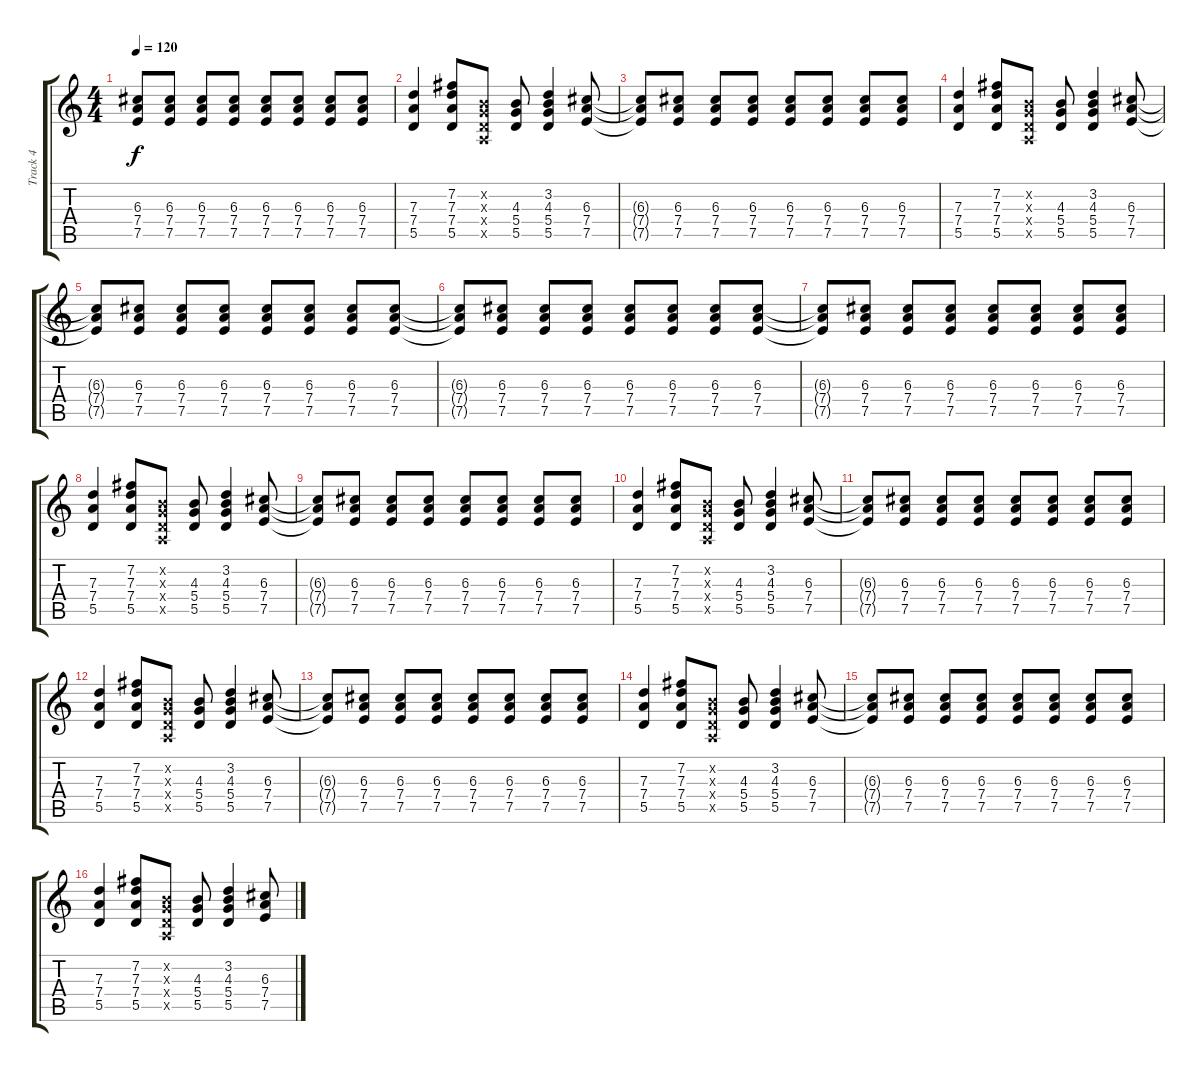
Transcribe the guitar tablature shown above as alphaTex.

\track ("Track 4" "Track 4") {instrument electricguitarclean}
\staff {score tabs}
\tuning (E4 B3 G3 D3 A2 E2) {hide}
\ts (4 4)
\tempo 120
\clef g2
\ks c
(6.3{t} 7.4{t} 7.5{t}).8{dy f} (6.3 7.4 7.5).8 (6.3 7.4 7.5).8 (6.3 7.4 7.5).8 (6.3 7.4 7.5).8 (6.3 7.4 7.5).8 (6.3 7.4 7.5).8 (6.3 7.4 7.5).8 |
(7.3 7.4 5.5).4 (7.2 7.3 7.4 5.5).8 (0.2{x} 0.3{x} 0.4{x} 0.5{x}).8 (4.3 5.4 5.5).8 (3.2 4.3 5.4 5.5).4 (6.3 7.4 7.5).8 |
(6.3{t} 7.4{t} 7.5{t}).8 (6.3 7.4 7.5).8 (6.3 7.4 7.5).8 (6.3 7.4 7.5).8 (6.3 7.4 7.5).8 (6.3 7.4 7.5).8 (6.3 7.4 7.5).8 (6.3 7.4 7.5).8 |
(7.3 7.4 5.5).4 (7.2 7.3 7.4 5.5).8 (0.2{x} 0.3{x} 0.4{x} 0.5{x}).8 (4.3 5.4 5.5).8 (3.2 4.3 5.4 5.5).4 (6.3 7.4 7.5).8 |
(6.3{t} 7.4{t} 7.5{t}).8 (6.3 7.4 7.5).8 (6.3 7.4 7.5).8 (6.3 7.4 7.5).8 (6.3 7.4 7.5).8 (6.3 7.4 7.5).8 (6.3 7.4 7.5).8 (6.3 7.4 7.5).8 |
(6.3{t} 7.4{t} 7.5{t}).8 (6.3 7.4 7.5).8 (6.3 7.4 7.5).8 (6.3 7.4 7.5).8 (6.3 7.4 7.5).8 (6.3 7.4 7.5).8 (6.3 7.4 7.5).8 (6.3 7.4 7.5).8 |
(6.3{t} 7.4{t} 7.5{t}).8 (6.3 7.4 7.5).8 (6.3 7.4 7.5).8 (6.3 7.4 7.5).8 (6.3 7.4 7.5).8 (6.3 7.4 7.5).8 (6.3 7.4 7.5).8 (6.3 7.4 7.5).8 |
(7.3 7.4 5.5).4 (7.2 7.3 7.4 5.5).8 (0.2{x} 0.3{x} 0.4{x} 0.5{x}).8 (4.3 5.4 5.5).8 (3.2 4.3 5.4 5.5).4 (6.3 7.4 7.5).8 |
(6.3{t} 7.4{t} 7.5{t}).8 (6.3 7.4 7.5).8 (6.3 7.4 7.5).8 (6.3 7.4 7.5).8 (6.3 7.4 7.5).8 (6.3 7.4 7.5).8 (6.3 7.4 7.5).8 (6.3 7.4 7.5).8 |
(7.3 7.4 5.5).4 (7.2 7.3 7.4 5.5).8 (0.2{x} 0.3{x} 0.4{x} 0.5{x}).8 (4.3 5.4 5.5).8 (3.2 4.3 5.4 5.5).4 (6.3 7.4 7.5).8 |
(6.3{t} 7.4{t} 7.5{t}).8 (6.3 7.4 7.5).8 (6.3 7.4 7.5).8 (6.3 7.4 7.5).8 (6.3 7.4 7.5).8 (6.3 7.4 7.5).8 (6.3 7.4 7.5).8 (6.3 7.4 7.5).8 |
(7.3 7.4 5.5).4 (7.2 7.3 7.4 5.5).8 (0.2{x} 0.3{x} 0.4{x} 0.5{x}).8 (4.3 5.4 5.5).8 (3.2 4.3 5.4 5.5).4 (6.3 7.4 7.5).8 |
(6.3{t} 7.4{t} 7.5{t}).8 (6.3 7.4 7.5).8 (6.3 7.4 7.5).8 (6.3 7.4 7.5).8 (6.3 7.4 7.5).8 (6.3 7.4 7.5).8 (6.3 7.4 7.5).8 (6.3 7.4 7.5).8 |
(7.3 7.4 5.5).4 (7.2 7.3 7.4 5.5).8 (0.2{x} 0.3{x} 0.4{x} 0.5{x}).8 (4.3 5.4 5.5).8 (3.2 4.3 5.4 5.5).4 (6.3 7.4 7.5).8 |
(6.3{t} 7.4{t} 7.5{t}).8 (6.3 7.4 7.5).8 (6.3 7.4 7.5).8 (6.3 7.4 7.5).8 (6.3 7.4 7.5).8 (6.3 7.4 7.5).8 (6.3 7.4 7.5).8 (6.3 7.4 7.5).8 |
(7.3 7.4 5.5).4 (7.2 7.3 7.4 5.5).8 (0.2{x} 0.3{x} 0.4{x} 0.5{x}).8 (4.3 5.4 5.5).8 (3.2 4.3 5.4 5.5).4 (6.3 7.4 7.5).8
